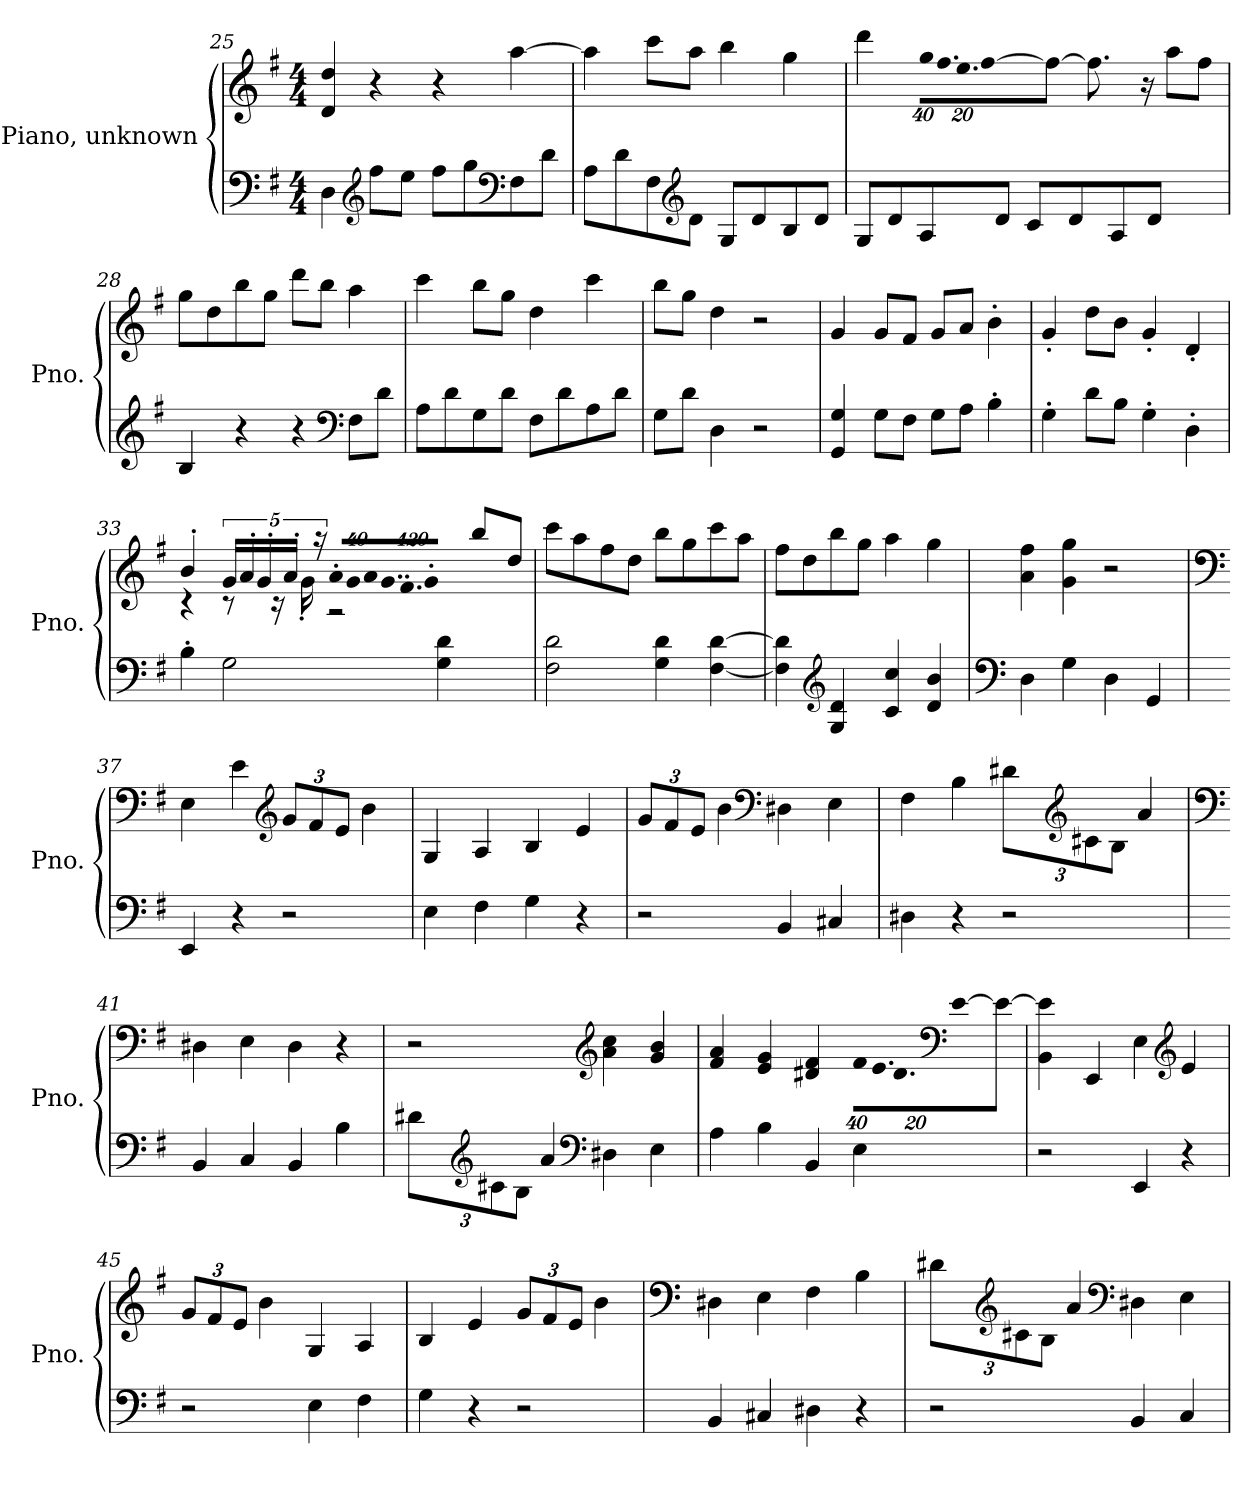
**kern	**kern
*part1	*part1
*staff2	*staff1
*I"Piano, unknown	*
*I'Pno.	*
*clefF4	*clefG2
*k[f#]	*k[f#]
*M4/4	*M4/4
=25	=25
4D\	4d/ 4dd/
*clefG2	*
8ff#\L	4r
8ee\J	.
8ff#\L	4r
8gg\	.
*clefF4	*
8F#\	[4aa\
8d\J	.
=26	=26
8A\L	4aa\]
8d\	.
8F#\	8ccc\L
*clefG2	*
8d\J	8aa\J
8G/L	4bb\
8d/	.
8B/	4gg\
8d/J	.
=27	=27
8G/L	4ddd\
8d/	.
*	*Xbrackettup
!	!LO:N:vis=32
8A/	640%23gg\LLL
!	!LO:N:vis=64.
.	640%17ff#\L
!	!LO:N:vis=64.
.	640%17ee\J
!	!LO:N:vis=32
.	[640%23ff#\JJ
8d/J	8ff#\J_
8c/L	8.ff#\]
8d/	.
.	16r
8A/	8aa\L
8d/J	8ff#\J
!!LO:PB:g=z
=28	=28
4B/	8gg\L
.	8dd\
4r	8bb\
.	8gg\J
4r	8ddd\L
.	8bb\J
*clefF4	*
8F#\L	4aa\
8d\J	.
=29	=29
8A\L	4ccc\
8d\	.
8G\	8bb\L
8d\J	8gg\J
8F#\L	4dd\
8d\	.
8A\	4ccc\
8d\J	.
=30	=30
8G\L	8bb\L
8d\J	8gg\J
4D\	4dd\
2r	2r
=31	=31
4GG/ 4G/	4g/
8G\L	8g/L
8F#\J	8f#/J
8G\L	8g/L
8A\J	8a/J
4B'\	4b'\
=32	=32
4G'\	4g'/
8d\L	8dd\L
8B\J	8b\J
4G'\	4g'/
4D'\	4d'/
!!LO:LB:g=z
=33	=33
*	*^
4B'\	4b'/	4r
*	*brackettup	*
2G\	20g/LL	8r
.	20a'/	.
.	20g'/	.
.	.	16r
.	20a'/JJ	.
.	.	16g'\
.	20r	.
*	*Xbrackettup	*
!	!LO:N:vis=32	!
.	640%23a'/LLL	2r
!	!LO:N:vis=32	!
.	640%23g/	.
!	!LO:N:vis=32	!
.	640%23a/	.
!	!LO:N:vis=32.	!
.	1920%103g/	.
!	!LO:N:vis=32.	!
.	1920%103f#'/	.
!	!LO:N:vis=32	!
.	640%23g'/JJJ	.
4G\ 4d\	.	.
.	8bb/L	.
.	8dd/J	.
960ryy	.	960ryy
*	*v	*v
=34	=34
2F#\ 2d\	8ccc\L
.	8aa\
.	8ff#\
.	8dd\J
4G\ 4d\	8bb\L
.	8gg\
[4F#\ [4d\	8ccc\
.	8aa\J
=35	=35
4F#\] 4d\]	8ff#\L
.	8dd\
*clefG2	*
4G/ 4d/	8bb\
.	8gg\J
4c/ 4cc/	4aa\
4d/ 4b/	4gg\
=36	=36
*clefF4	*
4D\	4a\ 4ff#\
4G\	4g\ 4gg\
4D\	2r
4GG/	.
!!LO:LB:g=z
=37	=37
*	*clefF4
4EE/	4E\
4r	4e\
*	*clefG2
2r	12g/L
.	12f#/
.	12e/J
.	4b\
=38	=38
4E\	4G/
4F#\	4A/
4G\	4B/
4r	4e/
=39	=39
2r	12g/L
.	12f#/
.	12e/J
.	4b\
*	*clefF4
4BB/	4D#X\
4C#X/	4E\
=40	=40
4D#X\	4F#\
4r	4B\
2r	12d#X\L
*	*clefG2
.	12c#X\
.	12B\J
.	4a/
=41	=41
*	*clefF4
4BB/	4D#X\
4C/	4E\
4BB/	4D#\
4B\	4r
!!LO:LB:g=z
=42	=42
*Xbrackettup	*
12d#X\L	2r
*clefG2	*
12c#X\	.
12B\J	.
4a/	.
*clefF4	*clefG2
4D#X\	4a\ 4cc\
4E\	4g/ 4b/
=43	=43
4A\	4f#/ 4a/
4B\	4e/ 4g/
4BB/	4d#X/ 4f#/
!	!LO:N:vis=32
4E\	640%23f#\LLL
!	!LO:N:vis=64.
.	640%17e\L
!	!LO:N:vis=64.
.	640%17d#\J
*	*clefF4
!	!LO:N:vis=32
.	[640%23e\JJ
.	8e\J_
=44	=44
2r	4BB\ 4e\]
.	4EE/
4EE/	4E\
*	*clefG2
4r	4e/
=45	=45
2r	12g/L
.	12f#/
.	12e/J
.	4b\
4E\	4G/
4F#\	4A/
!!LO:LB:g=z
=46	=46
4G\	4B/
4r	4e/
2r	12g/L
.	12f#/
.	12e/J
.	4b\
=47	=47
*	*clefF4
4BB/	4D#X\
4C#X/	4E\
4D#X\	4F#\
4r	4B\
=48	=48
2r	12d#X\L
*	*clefG2
.	12c#X\
.	12B\J
.	4a/
*	*clefF4
4BB/	4D#X\
4C/	4E\
=	=
*-	*-
